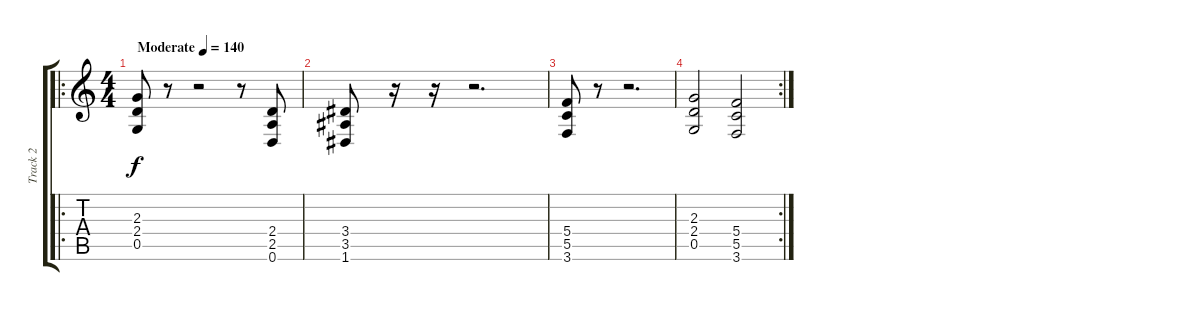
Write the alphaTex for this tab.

\track ("Track 2" "Track 2") {instrument distortionguitar}
\staff {score tabs}
\tuning (D4 A3 F3 C3 G2 D2) {hide}
\ro
\ts (4 4)
\tempo (140 "Moderate")
\clef g2
\ks c
(2.3 2.4 0.5).8{dy f instrument distortionguitar} r.8 r.2 r.8 (2.4 2.5 0.6).8 |
(3.4 3.5 1.6).8 r.16 r.16 r.2{d} |
(5.4 5.5 3.6).8 r.8 r.2{d} |
\rc 2
(2.3 2.4 0.5).2 (5.4 5.5 3.6).2
